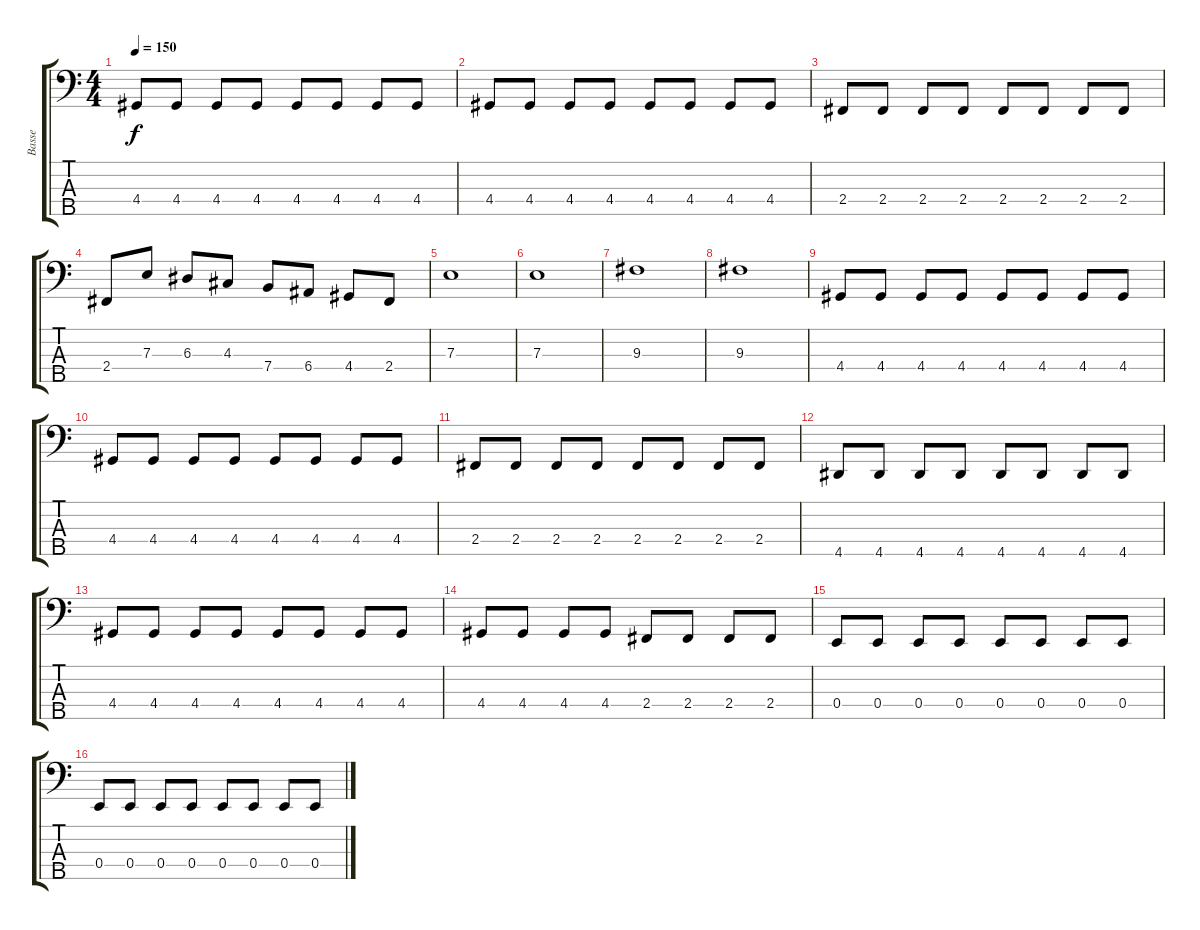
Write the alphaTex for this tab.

\track ("Basse" "Basse") {instrument electricbassfinger}
\staff {score tabs}
\tuning (G2 D2 A1 E1 B0) {hide}
\ts (4 4)
\tempo 150
\clef f4
\ks c
4.4.8{dy f} 4.4.8 4.4.8 4.4.8 4.4.8 4.4.8 4.4.8 4.4.8 |
4.4.8 4.4.8 4.4.8 4.4.8 4.4.8 4.4.8 4.4.8 4.4.8 |
2.4.8 2.4.8 2.4.8 2.4.8 2.4.8 2.4.8 2.4.8 2.4.8 |
2.4.8 7.3.8 6.3.8 4.3.8 7.4.8 6.4.8 4.4.8 2.4.8 |
7.3.1 |
7.3.1 |
9.3.1 |
9.3.1 |
4.4.8 4.4.8 4.4.8 4.4.8 4.4.8 4.4.8 4.4.8 4.4.8 |
4.4.8 4.4.8 4.4.8 4.4.8 4.4.8 4.4.8 4.4.8 4.4.8 |
2.4.8 2.4.8 2.4.8 2.4.8 2.4.8 2.4.8 2.4.8 2.4.8 |
4.5.8 4.5.8 4.5.8 4.5.8 4.5.8 4.5.8 4.5.8 4.5.8 |
4.4.8 4.4.8 4.4.8 4.4.8 4.4.8 4.4.8 4.4.8 4.4.8 |
4.4.8 4.4.8 4.4.8 4.4.8 2.4.8 2.4.8 2.4.8 2.4.8 |
0.4.8 0.4.8 0.4.8 0.4.8 0.4.8 0.4.8 0.4.8 0.4.8 |
0.4.8 0.4.8 0.4.8 0.4.8 0.4.8 0.4.8 0.4.8 0.4.8
